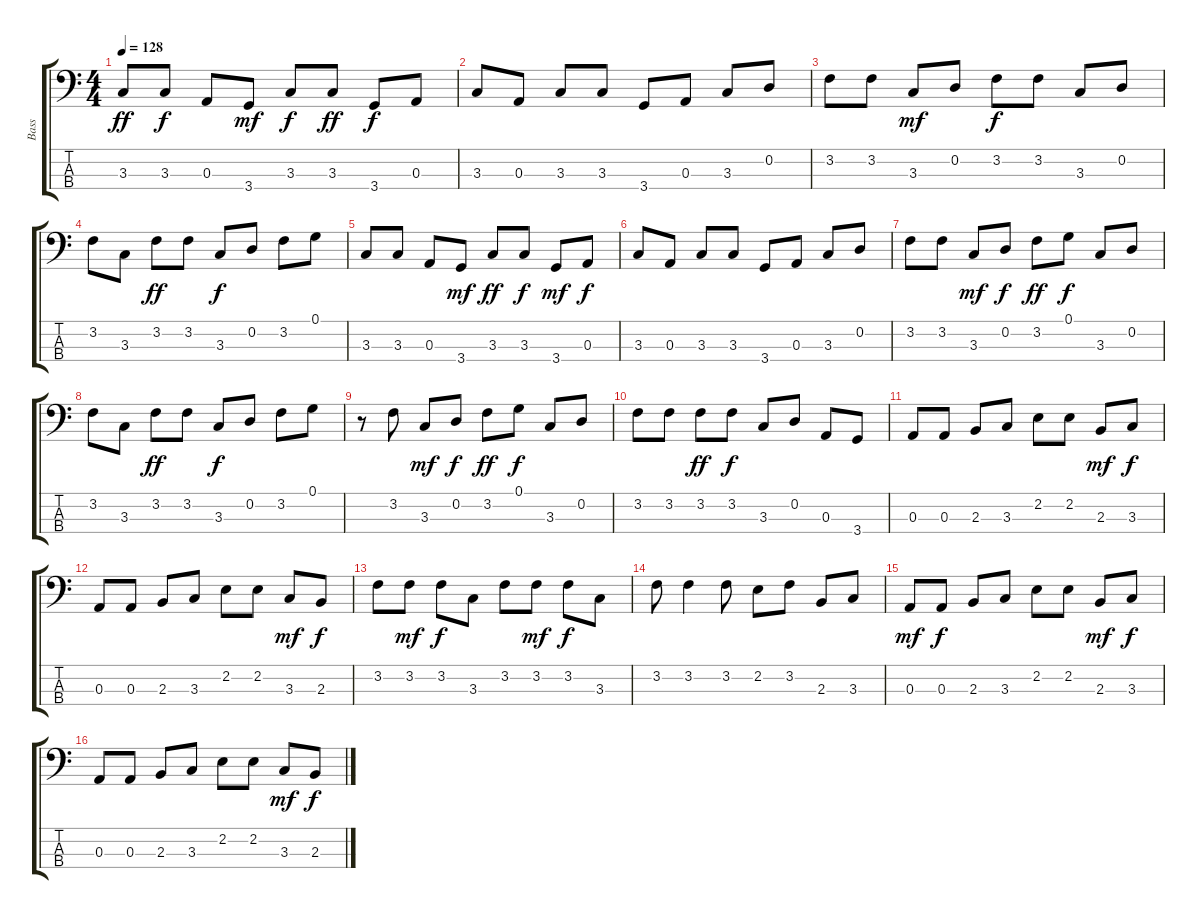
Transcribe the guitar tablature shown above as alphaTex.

\track ("Bass" "Bass") {instrument electricbassfinger}
\staff {score tabs}
\tuning (G2 D2 A1 E1) {hide}
\ts (4 4)
\tempo 128
\clef f4
\ks c
3.3.8{dy ff} 3.3.8{dy f} 0.3.8 3.4.8{dy mf} 3.3.8{dy f} 3.3.8{dy ff} 3.4.8{dy f} 0.3.8 |
3.3.8 0.3.8 3.3.8 3.3.8 3.4.8 0.3.8 3.3.8 0.2.8 |
3.2.8 3.2.8 3.3.8{dy mf} 0.2.8 3.2.8{dy f} 3.2.8 3.3.8 0.2.8 |
3.2.8 3.3.8 3.2.8{dy ff} 3.2.8 3.3.8{dy f} 0.2.8 3.2.8 0.1.8 |
3.3.8 3.3.8 0.3.8 3.4.8{dy mf} 3.3.8{dy ff} 3.3.8{dy f} 3.4.8{dy mf} 0.3.8{dy f} |
3.3.8 0.3.8 3.3.8 3.3.8 3.4.8 0.3.8 3.3.8 0.2.8 |
3.2.8 3.2.8 3.3.8{dy mf} 0.2.8{dy f} 3.2.8{dy ff} 0.1.8{dy f} 3.3.8 0.2.8 |
3.2.8 3.3.8 3.2.8{dy ff} 3.2.8 3.3.8{dy f} 0.2.8 3.2.8 0.1.8 |
r.8 3.2.8 3.3.8{dy mf} 0.2.8{dy f} 3.2.8{dy ff} 0.1.8{dy f} 3.3.8 0.2.8 |
3.2.8 3.2.8 3.2.8{dy ff} 3.2.8{dy f} 3.3.8 0.2.8 0.3.8 3.4.8 |
0.3.8 0.3.8 2.3.8 3.3.8 2.2.8 2.2.8 2.3.8{dy mf} 3.3.8{dy f} |
0.3.8 0.3.8 2.3.8 3.3.8 2.2.8 2.2.8 3.3.8{dy mf} 2.3.8{dy f} |
3.2.8 3.2.8{dy mf} 3.2.8{dy f} 3.3.8 3.2.8 3.2.8{dy mf} 3.2.8{dy f} 3.3.8 |
3.2.8 3.2.4 3.2.8 2.2.8 3.2.8 2.3.8 3.3.8 |
0.3.8{dy mf} 0.3.8{dy f} 2.3.8 3.3.8 2.2.8 2.2.8 2.3.8{dy mf} 3.3.8{dy f} |
0.3.8 0.3.8 2.3.8 3.3.8 2.2.8 2.2.8 3.3.8{dy mf} 2.3.8{dy f}
